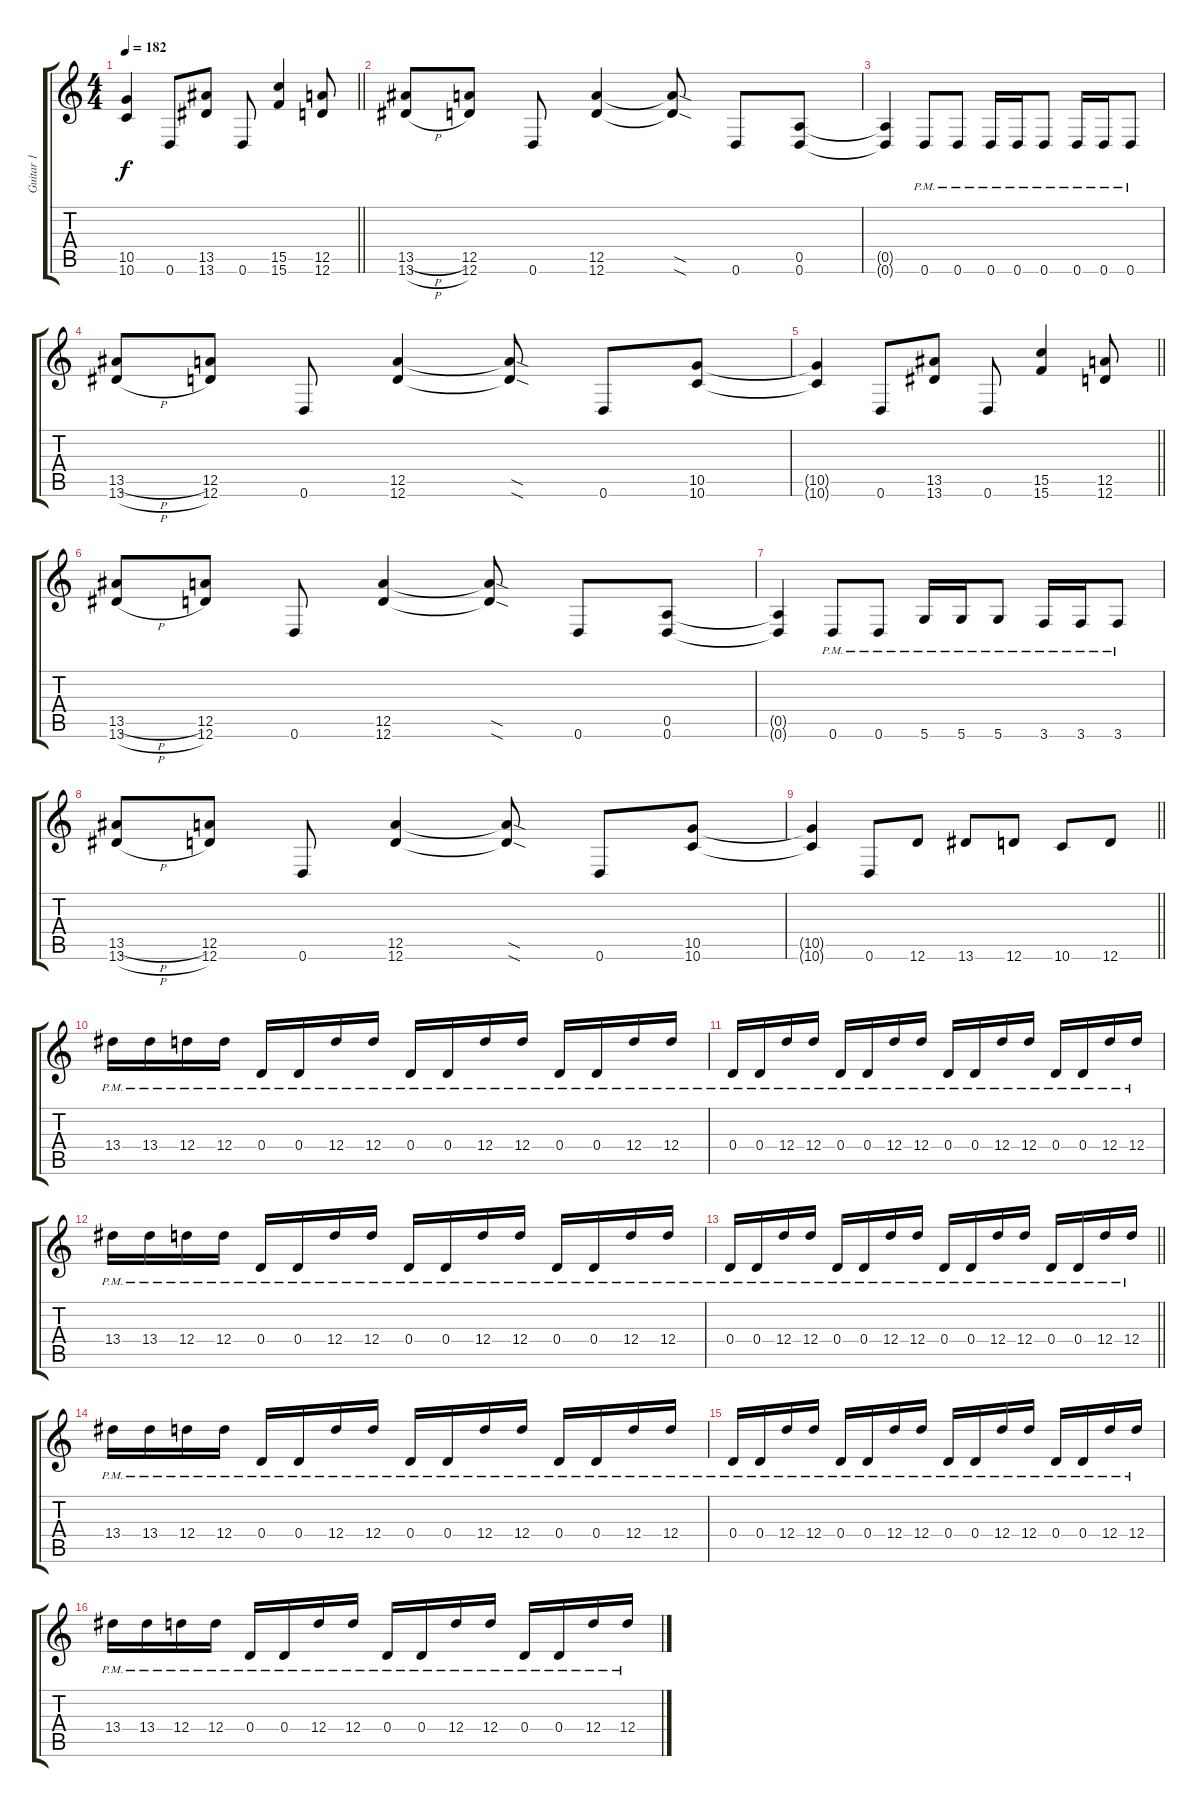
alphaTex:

\track ("Guitar 1" "Guitar 1") {instrument distortionguitar}
\staff {score tabs}
\tuning (E4 B3 G3 D3 A2 D2) {hide}
\ts (4 4)
\tempo 182
\clef g2
\barLineRight lightlight
\ks c
(10.5{t} 10.6{t}).4{dy f} 0.6.8 (13.5 13.6).8 0.6.8 (15.5 15.6).4 (12.5 12.6).8 |
(13.5{h} 13.6{h}).8 (12.5 12.6).8 0.6.8 (12.5 12.6).4 (12.5{sod t} 12.6{sod t}).8 0.6.8 (0.5 0.6).8 |
(0.5{t} 0.6{t}).4 0.6{pm}.8 0.6{pm}.8 0.6{pm}.16 0.6{pm}.16 0.6{pm}.8 0.6{pm}.16 0.6{pm}.16 0.6{pm}.8 |
(13.5{h} 13.6{h}).8 (12.5 12.6).8 0.6.8 (12.5 12.6).4 (12.5{sod t} 12.6{sod t}).8 0.6.8 (10.5 10.6).8 |
\barLineRight lightlight
(10.5{t} 10.6{t}).4 0.6.8 (13.5 13.6).8 0.6.8 (15.5 15.6).4 (12.5 12.6).8 |
(13.5{h} 13.6{h}).8 (12.5 12.6).8 0.6.8 (12.5 12.6).4 (12.5{sod t} 12.6{sod t}).8 0.6.8 (0.5 0.6).8 |
(0.5{t} 0.6{t}).4 0.6{pm}.8 0.6{pm}.8 5.6{pm}.16 5.6{pm}.16 5.6{pm}.8 3.6{pm}.16 3.6{pm}.16 3.6{pm}.8 |
(13.5{h} 13.6{h}).8 (12.5 12.6).8 0.6.8 (12.5 12.6).4 (12.5{sod t} 12.6{sod t}).8 0.6.8 (10.5 10.6).8 |
\barLineRight lightlight
(10.5{t} 10.6{t}).4 0.6.8 12.6.8 13.6.8 12.6.8 10.6.8 12.6.8 |
13.4{pm}.16 13.4{pm}.16 12.4{pm}.16 12.4{pm}.16 0.4{pm}.16 0.4{pm}.16 12.4{pm}.16 12.4{pm}.16 0.4{pm}.16 0.4{pm}.16 12.4{pm}.16 12.4{pm}.16 0.4{pm}.16 0.4{pm}.16 12.4{pm}.16 12.4{pm}.16 |
0.4{pm}.16 0.4{pm}.16 12.4{pm}.16 12.4{pm}.16 0.4{pm}.16 0.4{pm}.16 12.4{pm}.16 12.4{pm}.16 0.4{pm}.16 0.4{pm}.16 12.4{pm}.16 12.4{pm}.16 0.4{pm}.16 0.4{pm}.16 12.4{pm}.16 12.4{pm}.16 |
13.4{pm}.16 13.4{pm}.16 12.4{pm}.16 12.4{pm}.16 0.4{pm}.16 0.4{pm}.16 12.4{pm}.16 12.4{pm}.16 0.4{pm}.16 0.4{pm}.16 12.4{pm}.16 12.4{pm}.16 0.4{pm}.16 0.4{pm}.16 12.4{pm}.16 12.4{pm}.16 |
\barLineRight lightlight
0.4{pm}.16 0.4{pm}.16 12.4{pm}.16 12.4{pm}.16 0.4{pm}.16 0.4{pm}.16 12.4{pm}.16 12.4{pm}.16 0.4{pm}.16 0.4{pm}.16 12.4{pm}.16 12.4{pm}.16 0.4{pm}.16 0.4{pm}.16 12.4{pm}.16 12.4{pm}.16 |
13.4{pm}.16 13.4{pm}.16 12.4{pm}.16 12.4{pm}.16 0.4{pm}.16 0.4{pm}.16 12.4{pm}.16 12.4{pm}.16 0.4{pm}.16 0.4{pm}.16 12.4{pm}.16 12.4{pm}.16 0.4{pm}.16 0.4{pm}.16 12.4{pm}.16 12.4{pm}.16 |
0.4{pm}.16 0.4{pm}.16 12.4{pm}.16 12.4{pm}.16 0.4{pm}.16 0.4{pm}.16 12.4{pm}.16 12.4{pm}.16 0.4{pm}.16 0.4{pm}.16 12.4{pm}.16 12.4{pm}.16 0.4{pm}.16 0.4{pm}.16 12.4{pm}.16 12.4{pm}.16 |
13.4{pm}.16 13.4{pm}.16 12.4{pm}.16 12.4{pm}.16 0.4{pm}.16 0.4{pm}.16 12.4{pm}.16 12.4{pm}.16 0.4{pm}.16 0.4{pm}.16 12.4{pm}.16 12.4{pm}.16 0.4{pm}.16 0.4{pm}.16 12.4{pm}.16 12.4{pm}.16
